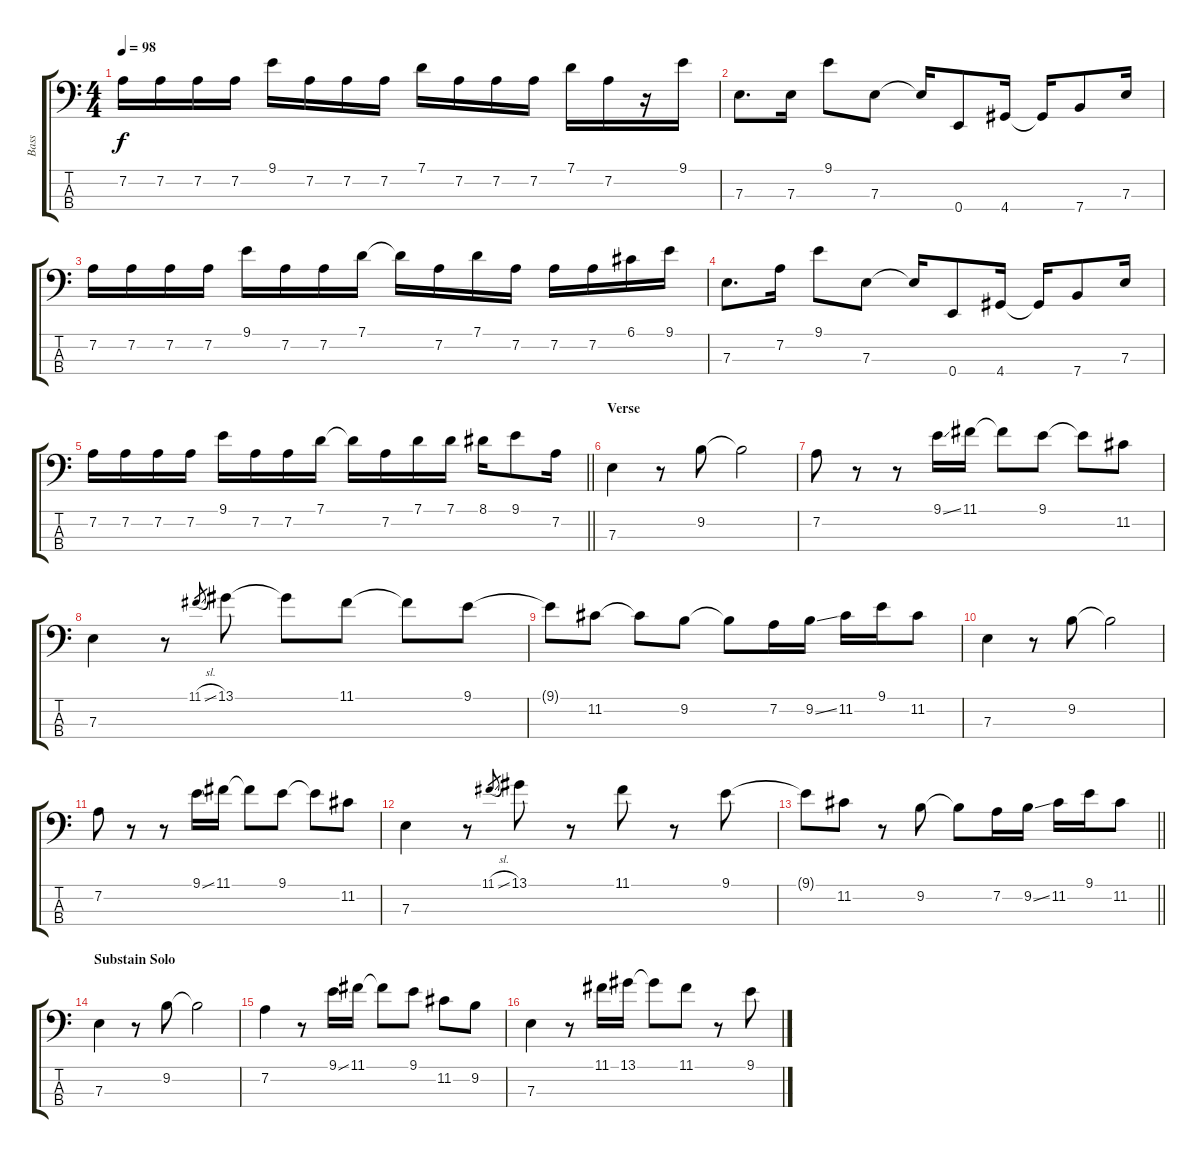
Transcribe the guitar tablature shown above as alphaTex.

\track ("Bass" "Bass") {instrument electricbassfinger}
\staff {score tabs}
\tuning (G2 D2 A1 E1) {hide}
\ts (4 4)
\tempo 98
\clef f4
\ks c
7.2.16{dy f} 7.2.16 7.2.16 7.2.16 9.1.16 7.2.16 7.2.16 7.2.16 7.1.16 7.2.16 7.2.16 7.2.16 7.1.16 7.2.16 r.16 9.1.16 |
7.3.8{d} 7.3.16 9.1.8 7.3.8 7.3{t}.16 0.4.8 4.4.16 4.4{t}.16 7.4.8 7.3.16 |
7.2.16 7.2.16 7.2.16 7.2.16 9.1.16 7.2.16 7.2.16 7.1.16 7.1{t}.16 7.2.16 7.1.16 7.2.16 7.2.16 7.2.16 6.1.16 9.1.16 |
7.3.8{d} 7.2.16 9.1.8 7.3.8 7.3{t}.16 0.4.8 4.4.16 4.4{t}.16 7.4.8 7.3.16 |
\barLineRight lightlight
7.2.16 7.2.16 7.2.16 7.2.16 9.1.16 7.2.16 7.2.16 7.1.16 7.1{t}.16 7.2.16 7.1.16 7.1.16 8.1.16 9.1.8 7.2.16 |
\section ("" "Verse")
7.3.4 r.8 9.2.8 9.2{t}.2 |
7.2.8 r.8 r.8 9.1{ss}.16 11.1.16 11.1{t}.8 9.1.8 9.1{t}.8 11.2.8 |
7.3.4 r.8 11.1{sl}.8{gr} 13.1.8 13.1{t}.8 11.1.8 11.1{t}.8 9.1.8 |
9.1{t}.8 11.2.8 11.2{t}.8 9.2.8 9.2{t}.8 7.2.16 9.2{ss}.16 11.2.16 9.1.16 11.2.8 |
7.3.4 r.8 9.2.8 9.2{t}.2 |
7.2.8 r.8 r.8 9.1{ss}.16 11.1.16 11.1{t}.8 9.1.8 9.1{t}.8 11.2.8 |
7.3.4 r.8 11.1{sl}.8{gr} 13.1.8 r.8 11.1.8 r.8 9.1.8 |
\barLineRight lightlight
9.1{t}.8 11.2.8 r.8 9.2.8 9.2{t}.8 7.2.16 9.2{ss}.16 11.2.16 9.1.16 11.2.8 |
\section ("" "Substain Solo")
7.3.4 r.8 9.2.8 9.2{t}.2 |
7.2.4 r.8 9.1{ss}.16 11.1.16 11.1{t}.8 9.1.8 11.2.8 9.2.8 |
7.3.4 r.8 11.1.16 13.1.16 13.1{t}.8 11.1.8 r.8 9.1.8
